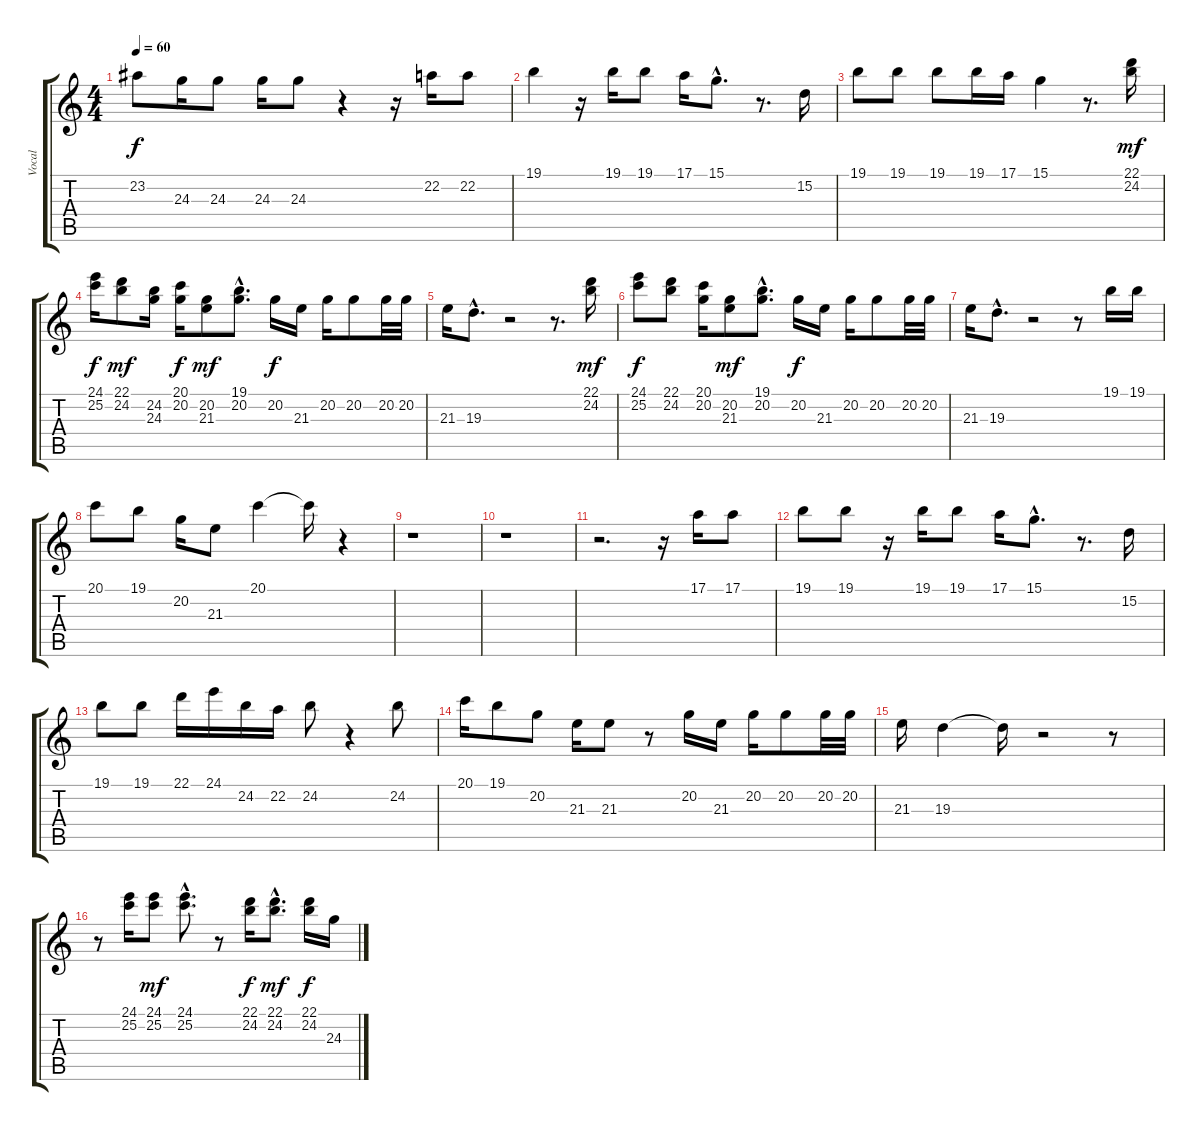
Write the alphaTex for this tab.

\track ("Vocal" "Vocal") {instrument stringensemble1}
\staff {score tabs}
\tuning (E4 B3 G3 D3 A2 E2) {hide}
\ts (4 4)
\tempo 60
\clef g2
\ks c
23.2.8{dy f} 24.3.16 24.3.8 24.3.16 24.3.8 r.4 r.16 22.2.16 22.2.8 |
19.1.4 r.16 19.1.16 19.1.8 17.1.16 15.1{hac}.8{d} r.8{d} 15.2.16 |
19.1.8 19.1.8 19.1.8 19.1.16 17.1.16 15.1.4 r.8{d} (22.1 24.2).16{dy mf} |
(24.1 25.2).16{dy f} (22.1 24.2).8{dy mf} (24.2 24.3).16 (20.1 20.2).16{dy f} (20.2 21.3).8{dy mf} (19.1{hac} 20.2{hac}).8{d} 20.2.16{dy f} 21.3.16 20.2.16 20.2.8 20.2.32 20.2.32 |
21.3.16 19.3{hac}.8{d} r.2 r.8{d} (22.1 24.2).16{dy mf} |
(24.1 25.2).8{dy f} (22.1 24.2).8 (20.1 20.2).16 (20.2 21.3).8{dy mf} (19.1{hac} 20.2{hac}).8{d} 20.2.16{dy f} 21.3.16 20.2.16 20.2.8 20.2.32 20.2.32 |
21.3.16 19.3{hac}.8{d} r.2 r.8 19.1.16 19.1.16 |
20.1.8 19.1.8 20.2.16 21.3.8 20.1.4 20.1{t}.16 r.4 |
r.1 |
r.1 |
r.2{d} r.16 17.1.16 17.1.8 |
19.1.8 19.1.8 r.16 19.1.16 19.1.8 17.1.16 15.1{hac}.8{d} r.8{d} 15.2.16 |
19.1.8 19.1.8 22.1.16 24.1.16 24.2.16 22.2.16 24.2.8 r.4 24.2.8 |
20.1.16 19.1.8 20.2.8 21.3.16 21.3.8 r.8 20.2.16 21.3.16 20.2.16 20.2.8 20.2.32 20.2.32 |
21.3.16 19.3.4 19.3{t}.16 r.2 r.8 |
r.8 (24.1 25.2).16 (24.1 25.2).8{dy mf} (24.1{hac} 25.2{hac}).8{d} r.8 (22.1 24.2).16{dy f} (22.1{hac} 24.2{hac}).8{d dy mf} (22.1 24.2).16{dy f} 24.3.16
